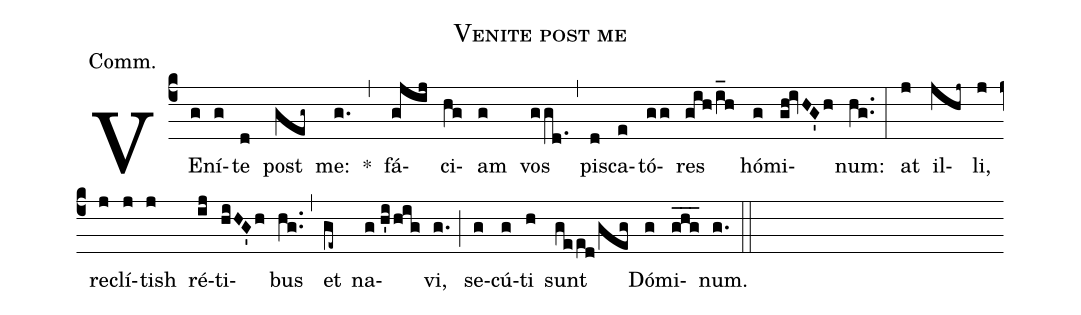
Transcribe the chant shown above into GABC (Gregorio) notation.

name:Venite post me;
annotation:Comm.;
mode:8;
office-part:Communion;
%%
(c4) VE(g)ní(g)te(d) post(geg~) me:(g.) *(,)
fá(gjij)ci(hg)am(g) vos(ggd.) (,)
pis(d)ca(e)tó(gg)res(gih/i_h) hó(g)mi(gh!ivHG'h)num:(hg..) (:)
at(j) il(jhj~)li,(j) re(j)clí(j)tis(j)h~ ré(ij)ti(hiHG'h)bus(hg..) (,)
et(ge~) na(g//h'i/hig)vi,(g.) (;)
se(g)cú(g)ti(h) sunt(geed/geg) Dó(g)mi(ghg___)num.(g.) (::)
